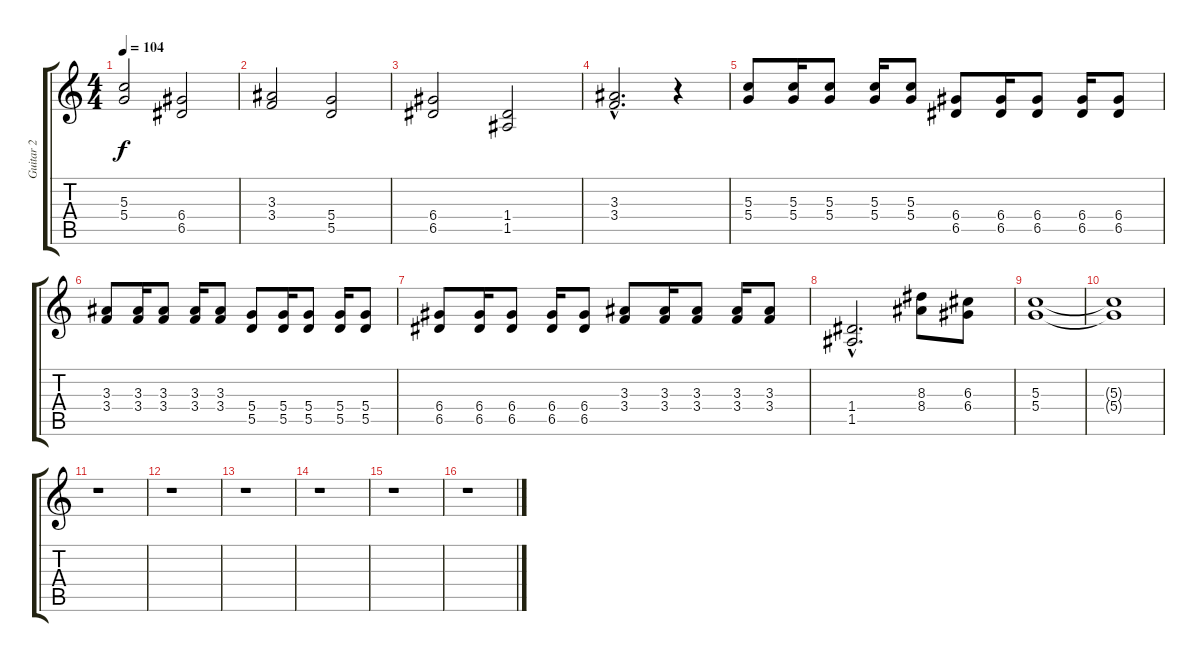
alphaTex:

\track ("Guitar 2" "Guitar 2") {instrument distortionguitar}
\staff {score tabs}
\tuning (E4 B3 G3 D3 A2 E2) {hide}
\ts (4 4)
\tempo 104
\clef g2
\ks c
(5.3 5.4).2{dy f instrument distortionguitar} (6.4 6.5).2 |
(3.3 3.4).2 (5.4 5.5).2 |
(6.4 6.5).2 (1.4 1.5).2 |
(3.3{hac} 3.4{hac}).2{d} r.4 |
(5.3 5.4).8 (5.3 5.4).16 (5.3 5.4).8 (5.3 5.4).16 (5.3 5.4).8 (6.4 6.5).8 (6.4 6.5).16 (6.4 6.5).8 (6.4 6.5).16 (6.4 6.5).8 |
(3.3 3.4).8 (3.3 3.4).16 (3.3 3.4).8 (3.3 3.4).16 (3.3 3.4).8 (5.4 5.5).8 (5.4 5.5).16 (5.4 5.5).8 (5.4 5.5).16 (5.4 5.5).8 |
(6.4 6.5).8 (6.4 6.5).16 (6.4 6.5).8 (6.4 6.5).16 (6.4 6.5).8 (3.3 3.4).8 (3.3 3.4).16 (3.3 3.4).8 (3.3 3.4).16 (3.3 3.4).8 |
(1.4{hac} 1.5{hac}).2{d} (8.3 8.4).8 (6.3 6.4).8 |
(5.3 5.4).1 |
(5.3{t} 5.4{t}).1 |
r.1 |
r.1 |
r.1 |
r.1 |
r.1 |
r.1
